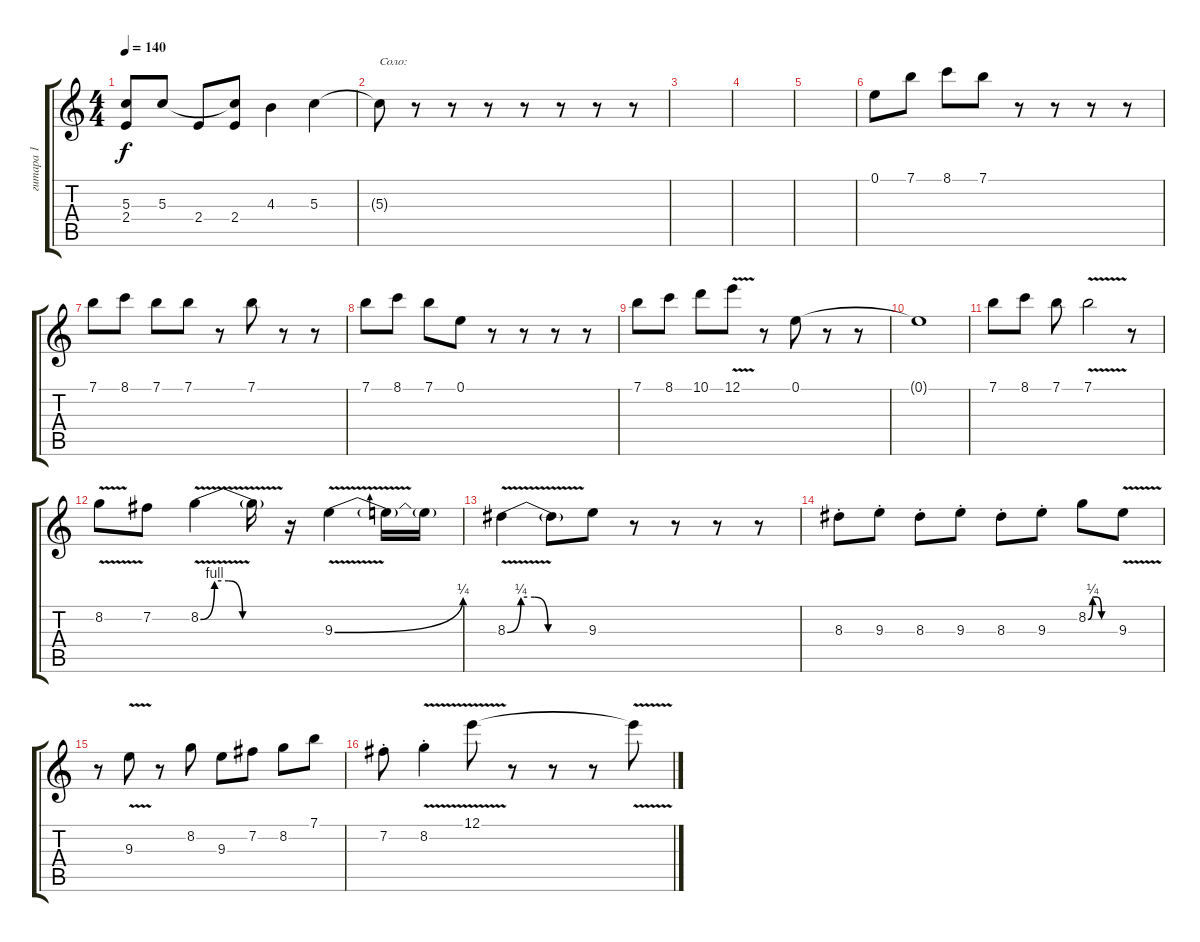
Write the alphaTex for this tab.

\track ("гитара 1" "гитара 1") {instrument electricguitarclean bank 50}
\staff {score tabs}
\tuning (E4 B3 G3 D3 A2 E2) {hide}
\ts (4 4)
\tempo 140
\clef g2
\ks c
(5.3{t} 2.4).8{dy f} 5.3.8 2.4.8 (5.3{t} 2.4).8 4.3.4 5.3.4 |
5.3{t}.8{txt "Соло:" instrument distortionguitar} r.8 r.8 r.8 r.8 r.8 r.8 r.8 |
|
|
|
0.1.8 7.1.8 8.1.8 7.1.8 r.8 r.8 r.8 r.8 |
7.1.8 8.1.8 7.1.8 7.1.8 r.8 7.1.8 r.8 r.8 |
7.1.8 8.1.8 7.1.8 0.1.8 r.8 r.8 r.8 r.8 |
7.1.8 8.1.8 10.1.8 12.1{v}.8 r.8 0.1.8 r.8 r.8 |
0.1{t}.1 |
7.1.8 8.1.8 7.1.8 7.1{v}.2 r.8 |
8.2{v}.8 7.2.8 8.2{be (custom 0 0 10 4 20 4 30 0 60 0) v}.4 8.2{t}.16 r.16 9.3{be (bend 0 0 60 1) v}.4 9.3{t}.16 9.3{t}.16 |
8.3{be (custom 0 0 10 1 20 1 30 0 60 0) v}.4 8.3{t}.8 9.3.8 r.8 r.8 r.8 r.8 |
8.3{st}.8 9.3{st}.8 8.3{st}.8 9.3{st}.8 8.3{st}.8 9.3{st}.8 8.2{be (custom 0 0 10 1 20 1 30 0 60 0)}.8 9.3{v}.8 |
r.8 9.3{v}.8 r.8 8.2.8 9.3.8 7.2.8 8.2.8 7.1.8 |
7.2{st}.8 8.2{v st}.4 12.1{v}.8 r.8 r.8 r.8 12.1{t}.8
